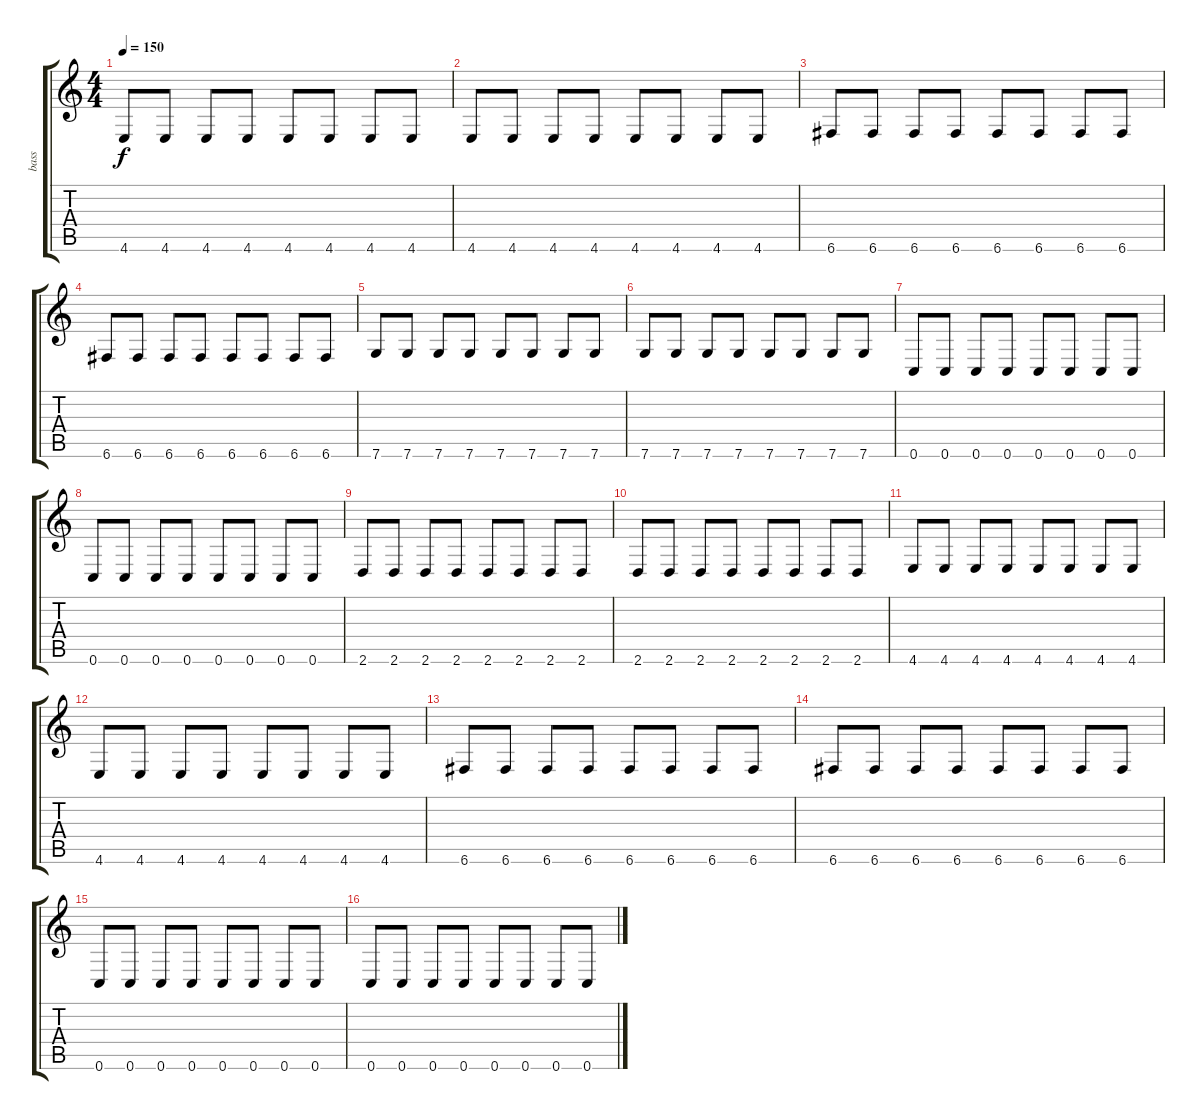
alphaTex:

\track ("bass" "bass") {instrument electricbassfinger}
\staff {score tabs}
\tuning (D4 A3 F3 C3 G2 C2) {hide}
\ts (4 4)
\tempo 150
\clef g2
\ks c
4.6.8{dy f} 4.6.8 4.6.8 4.6.8 4.6.8 4.6.8 4.6.8 4.6.8 |
4.6.8 4.6.8 4.6.8 4.6.8 4.6.8 4.6.8 4.6.8 4.6.8 |
6.6.8 6.6.8 6.6.8 6.6.8 6.6.8 6.6.8 6.6.8 6.6.8 |
6.6.8 6.6.8 6.6.8 6.6.8 6.6.8 6.6.8 6.6.8 6.6.8 |
7.6.8 7.6.8 7.6.8 7.6.8 7.6.8 7.6.8 7.6.8 7.6.8 |
7.6.8 7.6.8 7.6.8 7.6.8 7.6.8 7.6.8 7.6.8 7.6.8 |
0.6.8 0.6.8 0.6.8 0.6.8 0.6.8 0.6.8 0.6.8 0.6.8 |
0.6.8 0.6.8 0.6.8 0.6.8 0.6.8 0.6.8 0.6.8 0.6.8 |
2.6.8 2.6.8 2.6.8 2.6.8 2.6.8 2.6.8 2.6.8 2.6.8 |
2.6.8 2.6.8 2.6.8 2.6.8 2.6.8 2.6.8 2.6.8 2.6.8 |
4.6.8 4.6.8 4.6.8 4.6.8 4.6.8 4.6.8 4.6.8 4.6.8 |
4.6.8 4.6.8 4.6.8 4.6.8 4.6.8 4.6.8 4.6.8 4.6.8 |
6.6.8 6.6.8 6.6.8 6.6.8 6.6.8 6.6.8 6.6.8 6.6.8 |
6.6.8 6.6.8 6.6.8 6.6.8 6.6.8 6.6.8 6.6.8 6.6.8 |
0.6.8 0.6.8 0.6.8 0.6.8 0.6.8 0.6.8 0.6.8 0.6.8 |
0.6.8 0.6.8 0.6.8 0.6.8 0.6.8 0.6.8 0.6.8 0.6.8
